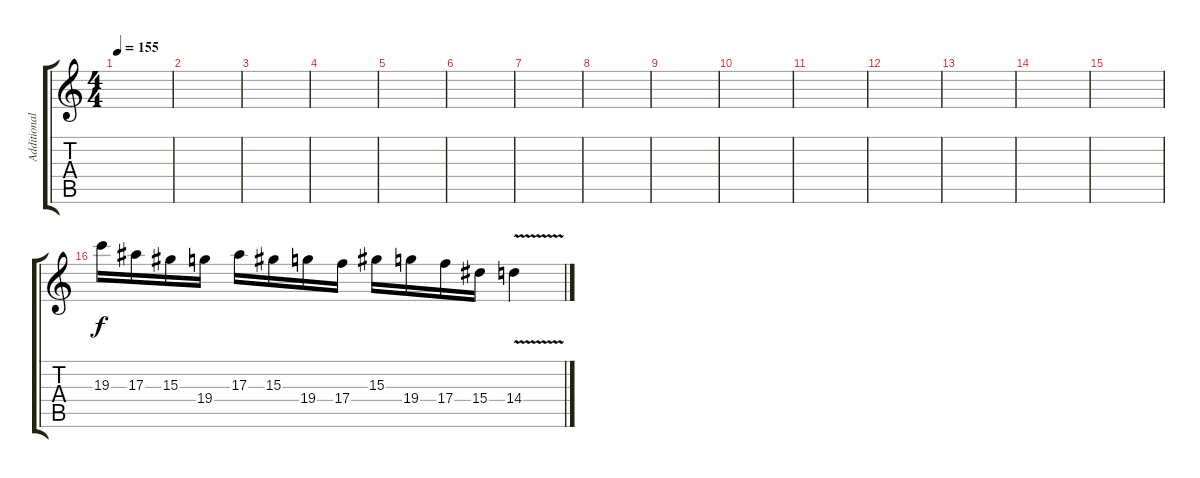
\track ("Additional Guitar 1" "Additional") {instrument distortionguitar}
\staff {score tabs}
\tuning (D4 A3 F3 C3 G2 C2) {hide}
\ts (4 4)
\tempo 155
\clef g2
\ks c
|
|
|
|
|
|
|
|
|
|
|
|
|
|
|
19.3.16 17.3.16 15.3.16 19.4.16 17.3.16 15.3.16 19.4.16 17.4.16 15.3.16 19.4.16 17.4.16 15.4.16 14.4{v}.4
